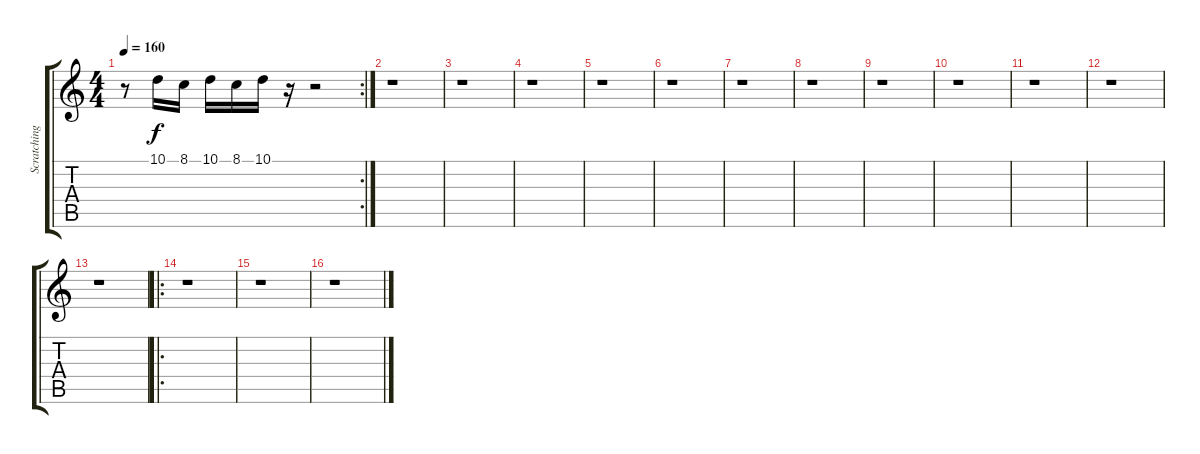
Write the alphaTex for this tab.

\track ("Scratching" "Scratching") {instrument guitarfretnoise}
\staff {score tabs}
\tuning (E4 B3 G3 D3 A2 E2) {hide}
\rc 2
\ts (4 4)
\tempo 160
\clef g2
\ks c
r.8{dy f} 10.1.16 8.1.16 10.1.16 8.1.16 10.1.16 r.16 r.2 |
r.1 |
r.1 |
r.1 |
r.1 |
r.1 |
r.1 |
r.1 |
r.1 |
r.1 |
r.1 |
r.1 |
r.1 |
\ro
r.1 |
r.1 |
r.1
